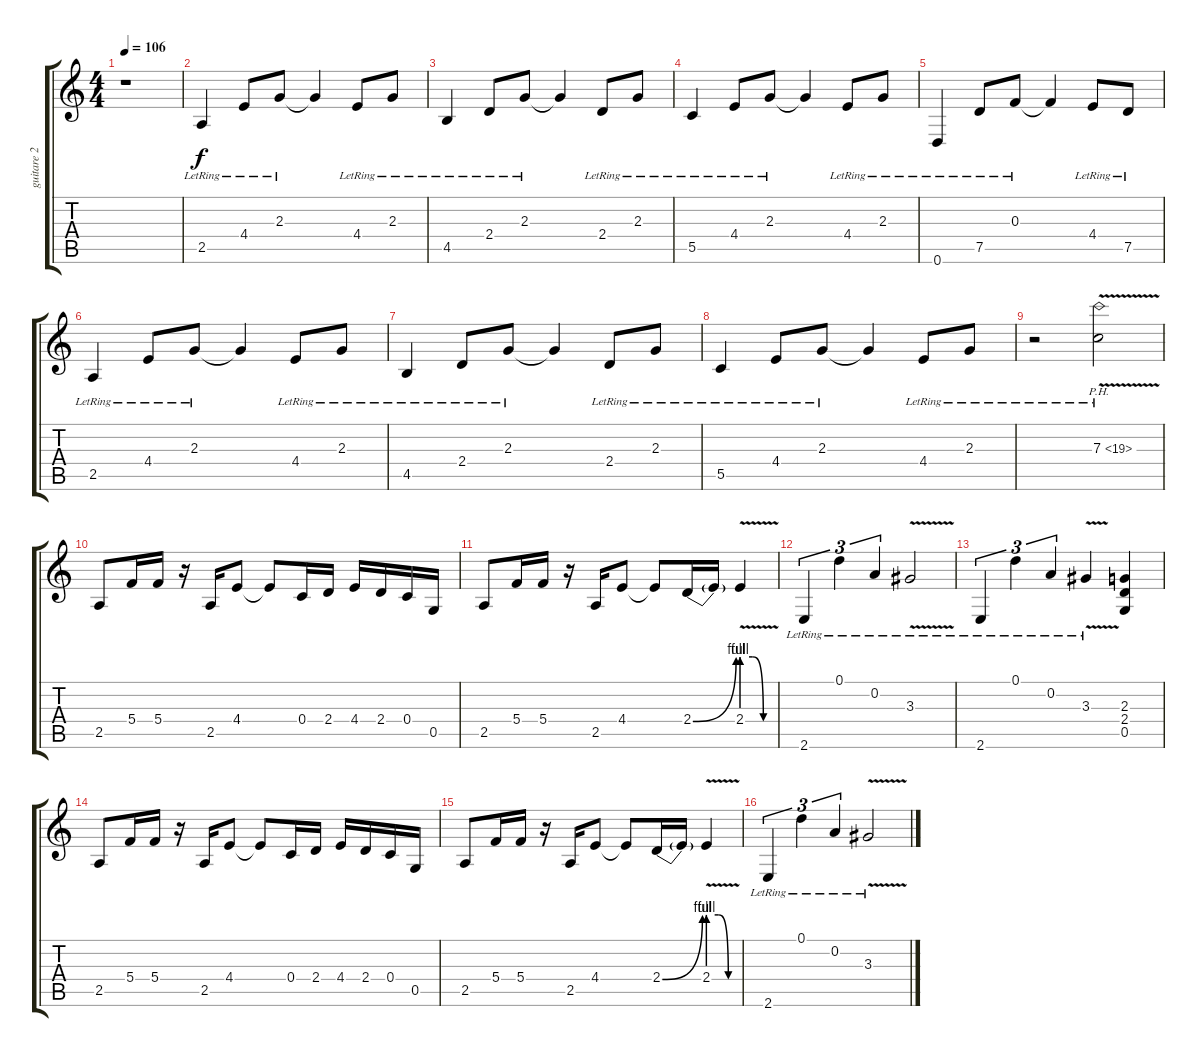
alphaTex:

\track ("guitare 2" "guitare 2") {instrument distortionguitar}
\staff {score tabs}
\tuning (D4 A3 F3 C3 G2 D2) {hide}
\ts (4 4)
\tempo 106
\clef g2
\ks c
r.1{dy f} |
2.5{lr}.4{volume 9 balance 8} 4.4{lr}.8 2.3{lr}.8 2.3{t}.4 4.4{lr}.8 2.3{lr}.8 |
4.5{lr}.4 2.4{lr}.8 2.3{lr}.8 2.3{t}.4 2.4{lr}.8 2.3{lr}.8 |
5.5{lr}.4 4.4{lr}.8 2.3{lr}.8 2.3{t}.4 4.4{lr}.8 2.3{lr}.8 |
0.6{lr}.4 7.5{lr}.8 0.3{lr}.8 0.3{t}.4 4.4{lr}.8 7.5{lr}.8 |
2.5{lr}.4 4.4{lr}.8 2.3{lr}.8 2.3{t}.4 4.4{lr}.8 2.3{lr}.8 |
4.5{lr}.4 2.4{lr}.8 2.3{lr}.8 2.3{t}.4 2.4{lr}.8 2.3{lr}.8 |
5.5{lr}.4 4.4{lr}.8 2.3{lr}.8 2.3{t}.4 4.4{lr}.8 2.3{lr}.8 |
r.2 7.3{ph 12 v lr}.2 |
2.5.8{volume 9 balance 8} 5.4.16 5.4.16 r.16 2.5.16 4.4.8 4.4{t}.8 0.4.16 2.4.16 4.4.16 2.4.16 0.4.16 0.5.16 |
2.5.8 5.4.16 5.4.16 r.16 2.5.16 4.4.8 4.4{t}.8 2.4{be (bend 0 0 60 4)}.16 2.4{t}.16 2.4{be (custom 0 4 20 4 40 0 60 0) v}.4 |
2.6{lr}.4{tu (3 2)} 0.1{lr}.4{tu (3 2)} 0.2{lr}.4{tu (3 2)} 3.3{v lr}.2 |
2.6{lr}.4{tu (3 2)} 0.1{lr}.4{tu (3 2)} 0.2{lr}.4{tu (3 2)} 3.3{v lr}.4 (2.3 2.4 0.5).4 |
2.5.8 5.4.16 5.4.16 r.16 2.5.16 4.4.8 4.4{t}.8 0.4.16 2.4.16 4.4.16 2.4.16 0.4.16 0.5.16 |
2.5.8 5.4.16 5.4.16 r.16 2.5.16 4.4.8 4.4{t}.8 2.4{be (bend 0 0 60 4)}.16 2.4{t}.16 2.4{be (custom 0 4 20 4 40 0 60 0) v}.4 |
2.6{lr}.4{tu (3 2)} 0.1{lr}.4{tu (3 2)} 0.2{lr}.4{tu (3 2)} 3.3{v lr}.2
